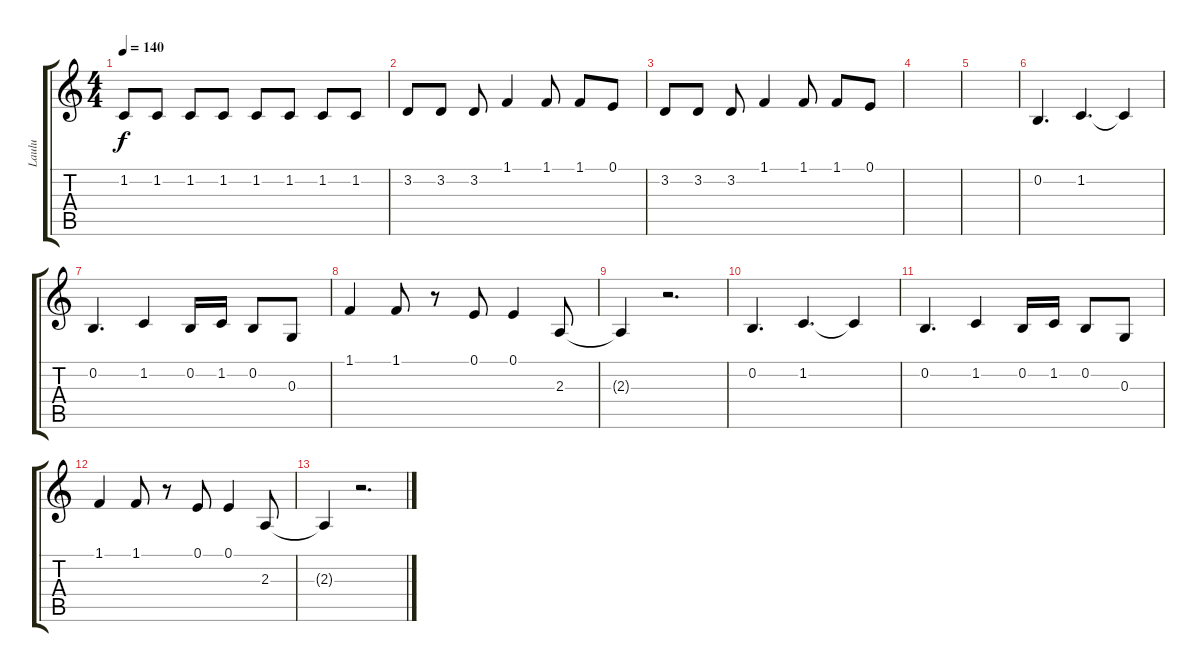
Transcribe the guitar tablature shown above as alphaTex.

\track ("Laulu" "Laulu") {instrument lead6voice}
\staff {score tabs}
\tuning (E4 B3 G3 D3 A2 E2) {hide}
\ts (4 4)
\tempo 140
\clef g2
\ks c
1.2.8{dy f} 1.2.8 1.2.8 1.2.8 1.2.8 1.2.8 1.2.8 1.2.8 |
3.2.8 3.2.8 3.2.8 1.1.4 1.1.8 1.1.8 0.1.8 |
3.2.8 3.2.8 3.2.8 1.1.4 1.1.8 1.1.8 0.1.8 |
|
|
0.2.4{d} 1.2.4{d} 1.2{t}.4 |
0.2.4{d} 1.2.4 0.2.16 1.2.16 0.2.8 0.3.8 |
1.1.4 1.1.8 r.8 0.1.8 0.1.4 2.3.8 |
2.3{t}.4 r.2{d} |
0.2.4{d} 1.2.4{d} 1.2{t}.4 |
0.2.4{d} 1.2.4 0.2.16 1.2.16 0.2.8 0.3.8 |
1.1.4 1.1.8 r.8 0.1.8 0.1.4 2.3.8 |
2.3{t}.4 r.2{d}
